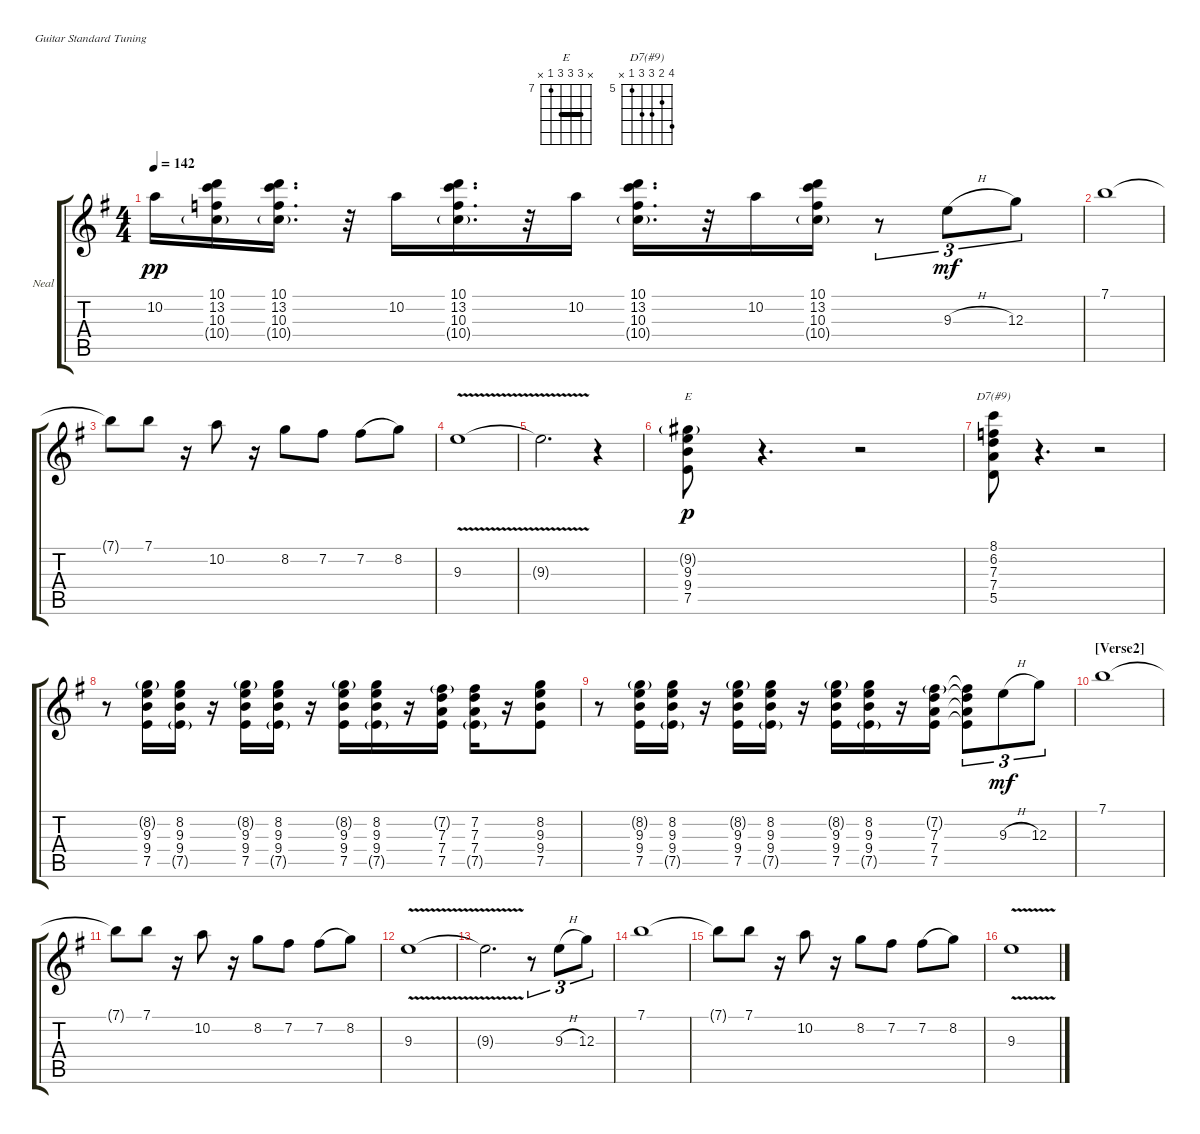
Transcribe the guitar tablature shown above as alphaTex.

\bracketExtendMode groupsimilarinstruments
\firstSystemTrackNameOrientation horizontal
\otherSystemsTrackNameOrientation horizontal
\track ("Guitar - Neal Schon" "Neal") {instrument electricguitarclean}
\staff {score tabs}
\tuning (E4 B3 G3 D3 A2 E2)
\chord ("E" x 9 9 9 7 x) {firstfret 7 barre (9 9)}
\chord ("D7(#9)" 8 6 7 7 5 x) {firstfret 5}
\ts (4 4)
\tempo 142
\clef g2
\ks eminor
10.2.16{dy pp} (13.2 10.3 10.4{g} 10.1).16 (13.2 10.3 10.4{g} 10.1).16{d} r.32 10.2.16 (13.2 10.3 10.4{g} 10.1).16{d} r.32 10.2.16 (13.2 10.3 10.4{g} 10.1).16{d} r.32 10.2.16 (13.2 10.3 10.4{g} 10.1).16 r.8{tu (3 2)} 9.3{h}.8{tu (3 2) dy mf} 12.3.8{tu (3 2)} |
7.1.1 |
7.1{t}.8 7.1.8 r.16 10.2.8 r.16 8.2.8 7.2.8 7.2.8{legatoorigin} 8.2.8 |
9.3{v}.1 |
9.3{v t}.2{d} r.4 |
(7.5 9.4 9.3 9.2{g}).8{ch "E" dy p} r.4{d} r.2 |
(5.5 7.4 7.3 8.1 6.2).8{ch "D7(#9)"} r.4{d} r.2 |
r.8 (9.3 8.2{g} 9.4 7.5).16 (9.3 8.2 9.4 7.5{g}).16 r.16 (9.3 8.2{g} 9.4 7.5).16 (9.3 8.2 9.4 7.5{g}).16 r.16 (9.3 8.2{g} 9.4 7.5).16 (9.3 8.2 9.4 7.5{g}).16 r.16 (7.2{g} 7.3 7.4 7.5).16 (7.2 7.3 7.4 7.5{g}).16 r.16 (9.3 8.2 9.4 7.5).8 |
r.8 (9.3 8.2{g} 9.4 7.5).16 (9.3 8.2 9.4 7.5{g}).16 r.16 (9.3 8.2{g} 9.4 7.5).16 (9.3 8.2 9.4 7.5{g}).16 r.16 (9.3 8.2{g} 9.4 7.5).16 (9.3 8.2 9.4 7.5{g}).16 r.16 (7.2{g} 7.3 7.4 7.5).16 (7.2{t} 7.3{t} 7.4{t} 7.5{t}).8{tu (3 2)} 9.3{h}.8{tu (3 2) dy mf} 12.3.8{tu (3 2)} |
\section ("" "[Verse2]")
7.1.1 |
7.1{t}.8 7.1.8 r.16 10.2.8 r.16 8.2.8 7.2.8 7.2.8{legatoorigin} 8.2.8 |
9.3{v}.1 |
9.3{v t}.2{d} r.8{tu (3 2)} 9.3{h}.8{tu (3 2)} 12.3.8{tu (3 2)} |
7.1.1 |
7.1{t}.8 7.1.8 r.16 10.2.8 r.16 8.2.8 7.2.8 7.2.8{legatoorigin} 8.2.8 |
9.3{v}.1
